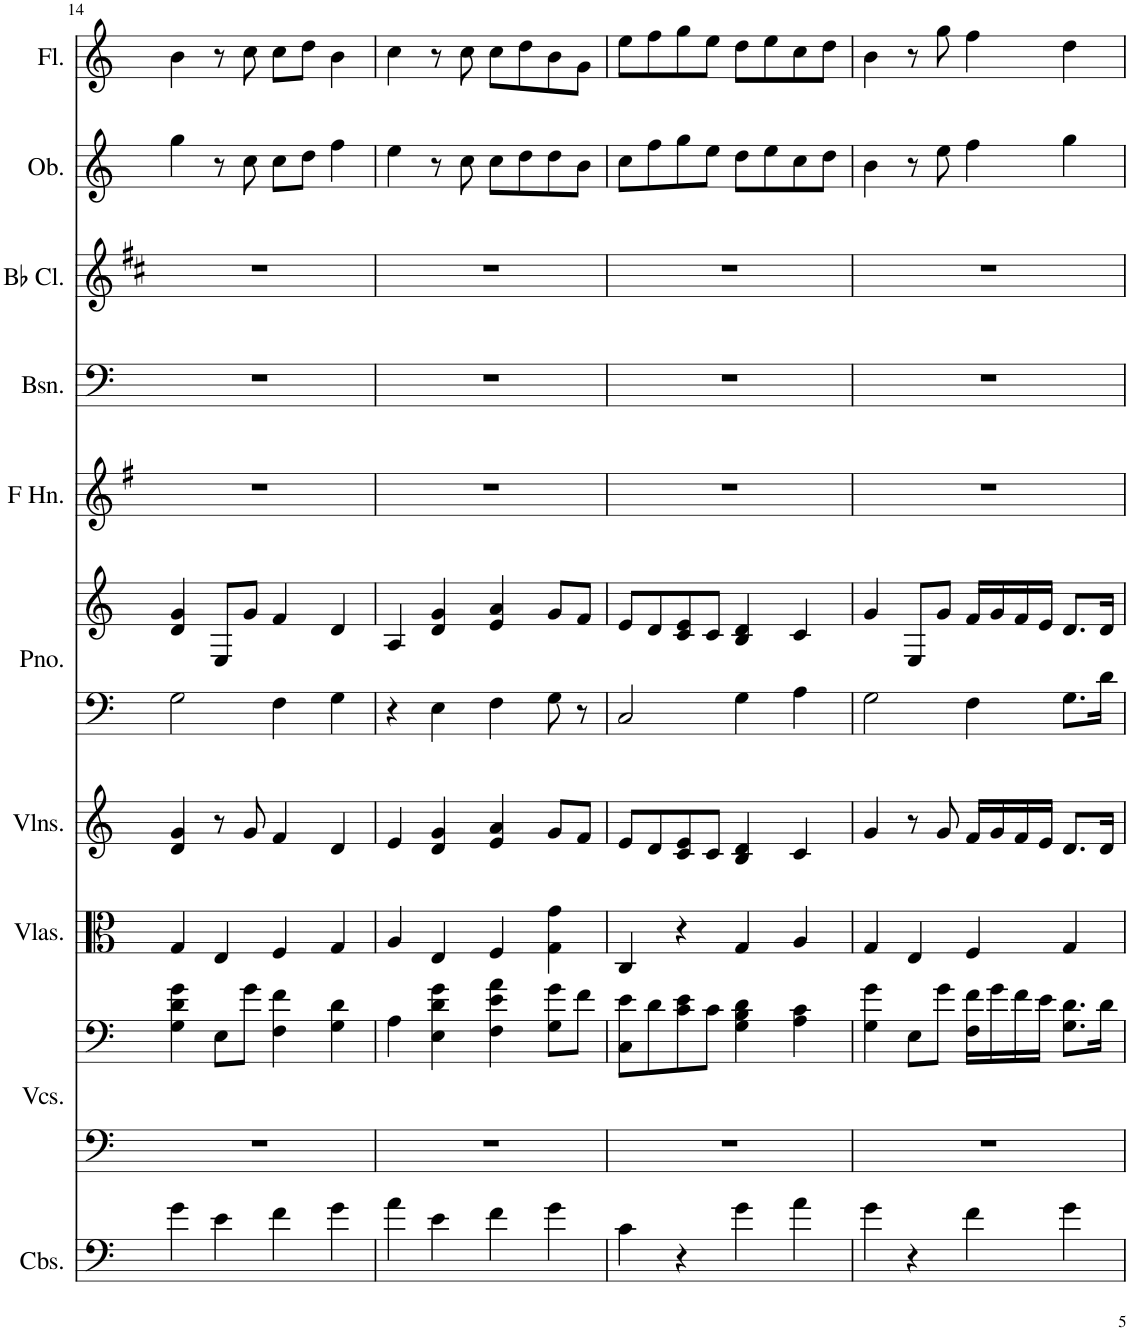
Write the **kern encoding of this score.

**kern	**kern	**kern	**kern	**kern	**kern	**kern	**kern	**kern	**kern	**kern	**kern
*part10	*part9	*part9	*part8	*part7	*part6	*part6	*part5	*part4	*part3	*part2	*part1
*staff12	*staff11	*staff10	*staff9	*staff8	*staff7	*staff6	*staff5	*staff4	*staff3	*staff2	*staff1
*I"Contrabasses	*I"Violoncellos	*	*I"Violas	*I"Violins	*I"Piano	*	*I"Horn in F	*I"Bassoon	*I"Bb Clarinet	*I"Oboe	*I"Flute
*I'Cbs.	*I'Vcs.	*	*I'Vlas.	*I'Vlns.	*I'Pno.	*	*	*I'Bsn.	*I'Bb Cl.	*I'Ob.	*I'Fl.
!!LO:PB:g=z
*clefF4	*clefF4	*clefF4	*clefC3	*clefG2	*clefF4	*clefG2	*clefG2	*clefF4	*clefG2	*clefG2	*clefG2
*Trd7c12	*	*	*	*	*	*	*Trd4c7	*	*Trd1c2	*	*
*k[]	*k[]	*k[]	*k[]	*k[]	*k[]	*k[]	*k[f#]	*k[]	*k[f#c#]	*k[]	*k[]
*M4/4	*M4/4	*M4/4	*M4/4	*M4/4	*M4/4	*M4/4	*M4/4	*M4/4	*M4/4	*M4/4	*M4/4
=14	=14	=14	=14	=14	=14	=14	=14	=14	=14	=14	=14
4g\	1r	4G\ 4d\ 4g\	4G/	4d/ 4g/	2G\	4d/ 4g/	1r	1r	1r	4gg\	4b\
4e\	.	8E\L	4E/	8r	.	8E/L	.	.	.	8r	8r
.	.	8g\J	.	8g/	.	8g/J	.	.	.	8cc\	8cc\
4f\	.	4F\ 4f\	4F/	4f/	4F\	4f/	.	.	.	8cc\L	8cc\L
.	.	.	.	.	.	.	.	.	.	8dd\J	8dd\J
4g\	.	4G\ 4d\	4G/	4d/	4G\	4d/	.	.	.	4ff\	4b\
=15	=15	=15	=15	=15	=15	=15	=15	=15	=15	=15	=15
4a\	1r	4A\	4A/	4e/	4r	4A/	1r	1r	1r	4ee\	4cc\
4e\	.	4E\ 4d\ 4g\	4E/	4d/ 4g/	4E\	4d/ 4g/	.	.	.	8r	8r
.	.	.	.	.	.	.	.	.	.	8cc\	8cc\
4f\	.	4F\ 4e\ 4a\	4F/	4e/ 4a/	4F\	4e/ 4a/	.	.	.	8cc\L	8cc\L
.	.	.	.	.	.	.	.	.	.	8dd\	8dd\
4g\	.	8G\ 8g\L	4G\ 4g\	8g/L	8G\	8g/L	.	.	.	8dd\	8b\
.	.	8f\J	.	8f/J	8r	8f/J	.	.	.	8b\J	8g\J
=16	=16	=16	=16	=16	=16	=16	=16	=16	=16	=16	=16
4c\	1r	8C\ 8e\L	4C/	8e/L	2C/	8e/L	1r	1r	1r	8cc\L	8ee\L
.	.	8d\	.	8d/	.	8d/	.	.	.	8ff\	8ff\
4r	.	8c\ 8e\	4r	8c/ 8e/	.	8c/ 8e/	.	.	.	8gg\	8gg\
.	.	8c\J	.	8c/J	.	8c/J	.	.	.	8ee\J	8ee\J
4g\	.	4G\ 4B\ 4d\	4G/	4B/ 4d/	4G\	4B/ 4d/	.	.	.	8dd\L	8dd\L
.	.	.	.	.	.	.	.	.	.	8ee\	8ee\
4a\	.	4A\ 4c\	4A/	4c/	4A\	4c/	.	.	.	8cc\	8cc\
.	.	.	.	.	.	.	.	.	.	8dd\J	8dd\J
=17	=17	=17	=17	=17	=17	=17	=17	=17	=17	=17	=17
4g\	1r	4G\ 4g\	4G/	4g/	2G\	4g/	1r	1r	1r	4b\	4b\
4r	.	8E\L	4E/	8r	.	8E/L	.	.	.	8r	8r
.	.	8g\J	.	8g/	.	8g/J	.	.	.	8ee\	8gg\
4f\	.	16F\ 16f\LL	4F/	16f/LL	4F\	16f/LL	.	.	.	4ff\	4ff\
.	.	16g\	.	16g/	.	16g/	.	.	.	.	.
.	.	16f\	.	16f/	.	16f/	.	.	.	.	.
.	.	16e\JJ	.	16e/JJ	.	16e/JJ	.	.	.	.	.
4g\	.	8.G\ 8.d\L	4G/	8.d/L	8.G\L	8.d/L	.	.	.	4gg\	4dd\
.	.	16d\Jk	.	16d/Jk	16d\Jk	16d/Jk	.	.	.	.	.
=	=	=	=	=	=	=	=	=	=	=	=
*-	*-	*-	*-	*-	*-	*-	*-	*-	*-	*-	*-
